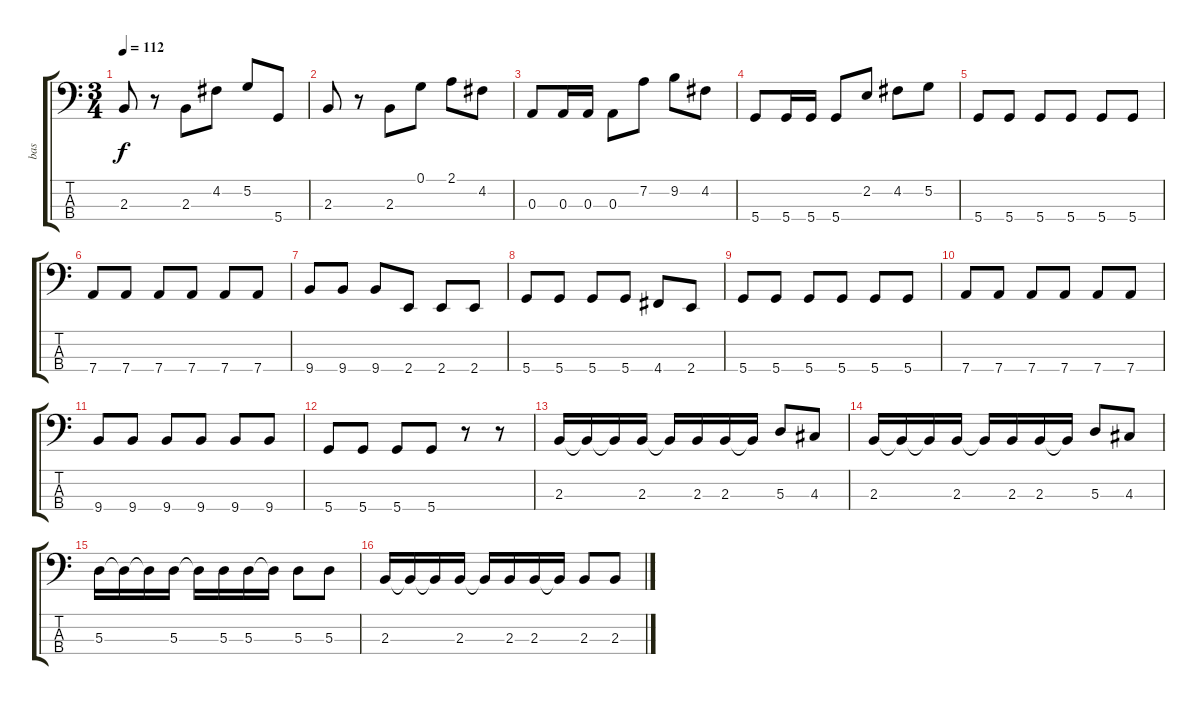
\track ("bas" "bas") {instrument electricbassfinger}
\staff {score tabs}
\tuning (G2 D2 A1 D1) {hide}
\ts (3 4)
\tempo 112
\clef f4
\ks c
2.3.8{dy f} r.8 2.3.8 4.2.8 5.2.8 5.4.8 |
2.3.8 r.8 2.3.8 0.1.8 2.1.8 4.2.8 |
0.3.8 0.3.16 0.3.16 0.3.8 7.2.8 9.2.8 4.2.8 |
5.4.8 5.4.16 5.4.16 5.4.8 2.2.8 4.2.8 5.2.8 |
5.4.8 5.4.8 5.4.8 5.4.8 5.4.8 5.4.8 |
7.4.8 7.4.8 7.4.8 7.4.8 7.4.8 7.4.8 |
9.4.8 9.4.8 9.4.8 2.4.8 2.4.8 2.4.8 |
5.4.8 5.4.8 5.4.8 5.4.8 4.4.8 2.4.8 |
5.4.8 5.4.8 5.4.8 5.4.8 5.4.8 5.4.8 |
7.4.8 7.4.8 7.4.8 7.4.8 7.4.8 7.4.8 |
9.4.8 9.4.8 9.4.8 9.4.8 9.4.8 9.4.8 |
5.4.8 5.4.8 5.4.8 5.4.8 r.8 r.8 |
2.3.16 2.3{t}.16 2.3{t}.16 2.3.16 2.3{t}.16 2.3.16 2.3.16 2.3{t}.16 5.3.8 4.3.8 |
2.3.16 2.3{t}.16 2.3{t}.16 2.3.16 2.3{t}.16 2.3.16 2.3.16 2.3{t}.16 5.3.8 4.3.8 |
5.3.16 5.3{t}.16 5.3{t}.16 5.3.16 5.3{t}.16 5.3.16 5.3.16 5.3{t}.16 5.3.8 5.3.8 |
2.3.16 2.3{t}.16 2.3{t}.16 2.3.16 2.3{t}.16 2.3.16 2.3.16 2.3{t}.16 2.3.8 2.3.8
